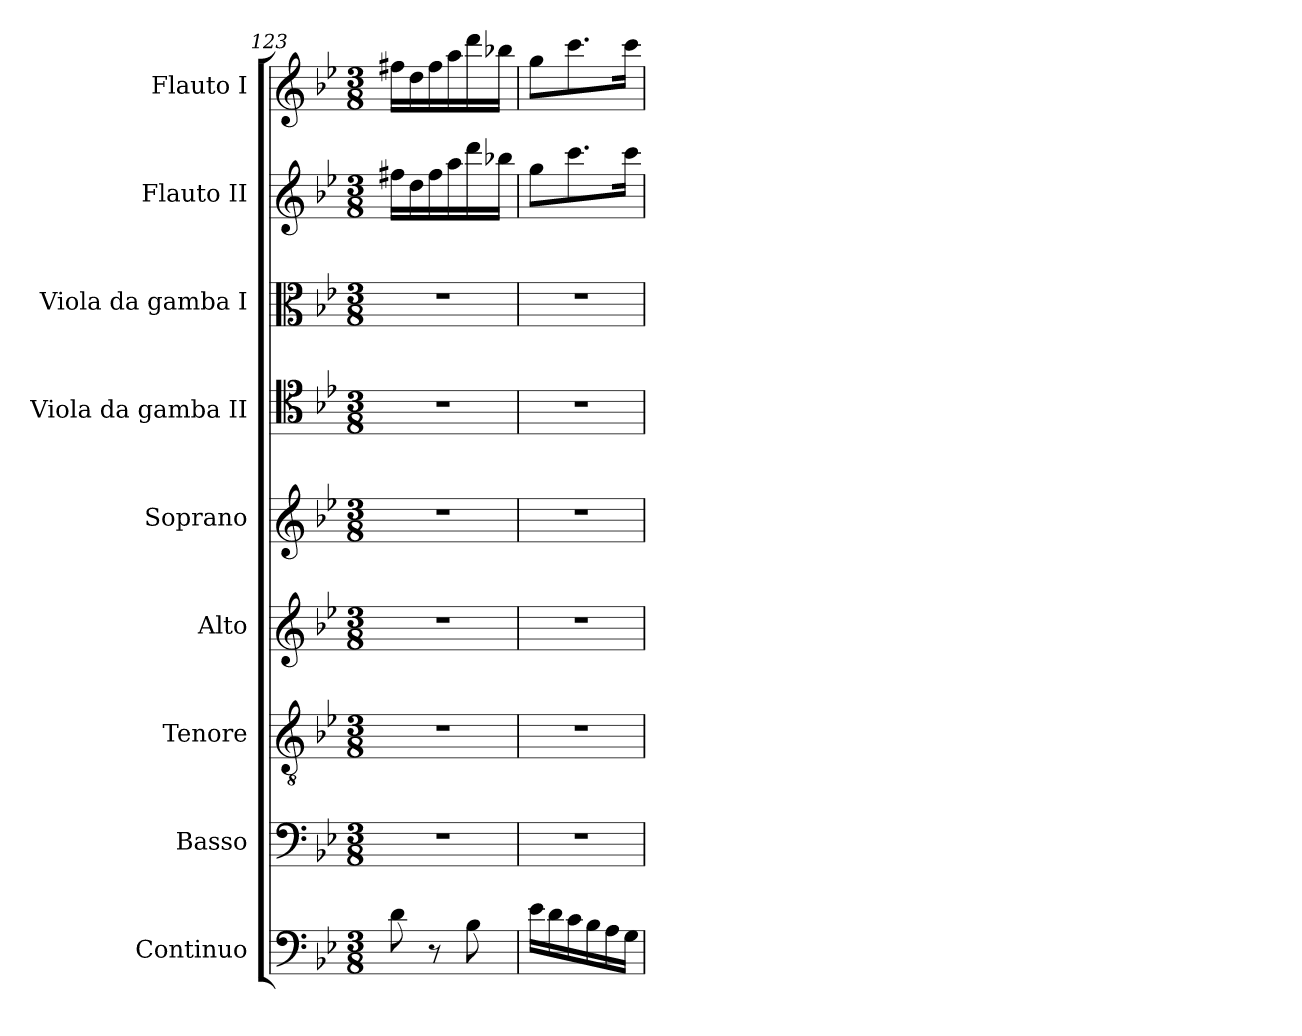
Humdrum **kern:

**kern	**kern	**kern	**kern	**kern	**kern	**kern	**kern	**kern
*part9	*part8	*part7	*part6	*part5	*part4	*part3	*part2	*part1
*staff9	*staff8	*staff7	*staff6	*staff5	*staff4	*staff3	*staff2	*staff1
*I"Continuo	*I"Basso	*I"Tenore	*I"Alto	*I"Soprano	*I"Viola da gamba II	*I"Viola da gamba I	*I"Flauto II	*I"Flauto I
!!LO:PB:g=z
*clefF4	*clefF4	*clefGv2	*clefG2	*clefG2	*clefC4	*clefC3	*clefG2	*clefG2
*	*	*ITrd7c12	*	*	*	*	*	*
*k[b-e-]	*k[b-e-]	*k[b-e-]	*k[b-e-]	*k[b-e-]	*k[b-e-]	*k[b-e-]	*k[b-e-]	*k[b-e-]
*B-:	*B-:	*B-:	*B-:	*B-:	*B-:	*B-:	*B-:	*B-:
*M3/8	*M3/8	*M3/8	*M3/8	*M3/8	*M3/8	*M3/8	*M3/8	*M3/8
=123	=123	=123	=123	=123	=123	=123	=123	=123
!	!LO:N:vis=1	!LO:N:vis=1	!LO:N:vis=1	!LO:N:vis=1	!LO:N:vis=1	!LO:N:vis=1	!	!
8di\	4.r	4.r	4.r	4.r	4.r	4.r	16ff#Xi\LL	16ff#Xi\LL
.	.	.	.	.	.	.	16ddi\	16ddi\
8r	.	.	.	.	.	.	16ff#i\	16ff#i\
.	.	.	.	.	.	.	16aai\	16aai\
8B-i\	.	.	.	.	.	.	16dddi\	16dddi\
.	.	.	.	.	.	.	16bb-Xi\JJ	16bb-Xi\JJ
=124	=124	=124	=124	=124	=124	=124	=124	=124
!	!LO:N:vis=1	!LO:N:vis=1	!LO:N:vis=1	!LO:N:vis=1	!LO:N:vis=1	!LO:N:vis=1	!	!
16e-i\LL	4.r	4.r	4.r	4.r	4.r	4.r	8ggi\L	8ggi\L
16di\	.	.	.	.	.	.	.	.
16ci\	.	.	.	.	.	.	8.ccci\	8.ccci\
16B-i\	.	.	.	.	.	.	.	.
16Ai\	.	.	.	.	.	.	.	.
16Gi\JJ	.	.	.	.	.	.	16ccci\Jk	16ccci\Jk
=	=	=	=	=	=	=	=	=
*-	*-	*-	*-	*-	*-	*-	*-	*-
